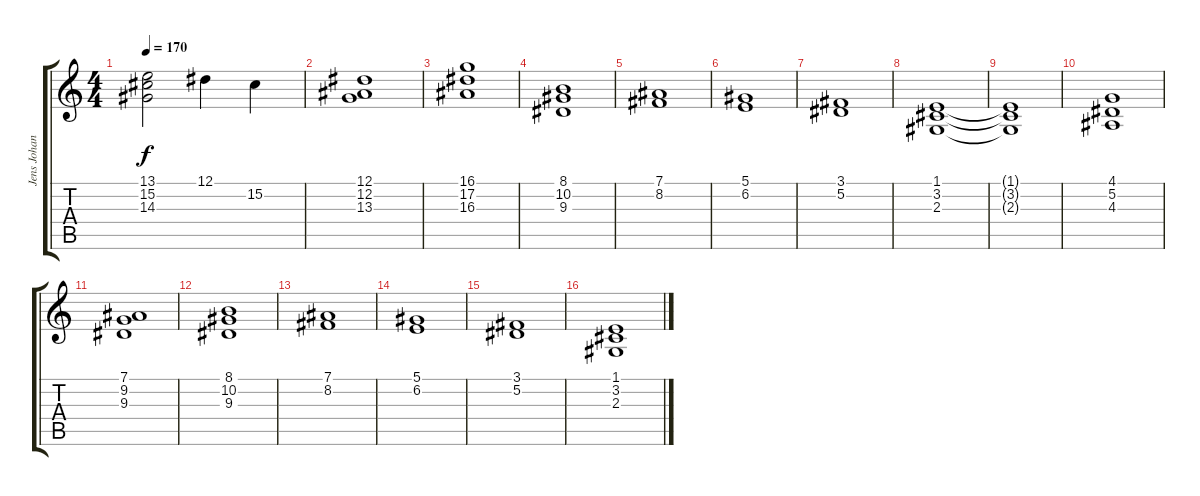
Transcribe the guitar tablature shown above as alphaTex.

\track ("Jens Johansson (Rhythm Keyboard)" "Jens Johan") {instrument choiraahs}
\staff {score tabs}
\tuning (Eb4 Bb3 Gb3 Db3 Ab2 Eb2) {hide}
\ts (4 4)
\tempo 170
\clef g2
\ks c
(13.1 15.2 14.3).2{dy f} 12.1.4 15.2.4 |
(12.1 12.2 13.3).1 |
(16.1 17.2 16.3).1 |
(8.1 10.2 9.3).1 |
(7.1 8.2).1 |
(5.1 6.2).1 |
(3.1 5.2).1 |
(1.1 3.2 2.3).1 |
(1.1{t} 3.2{t} 2.3{t}).1 |
(4.1 5.2 4.3).1 |
(7.1 9.2 9.3).1 |
(8.1 10.2 9.3).1 |
(7.1 8.2).1 |
(5.1 6.2).1 |
(3.1 5.2).1 |
(1.1 3.2 2.3).1
